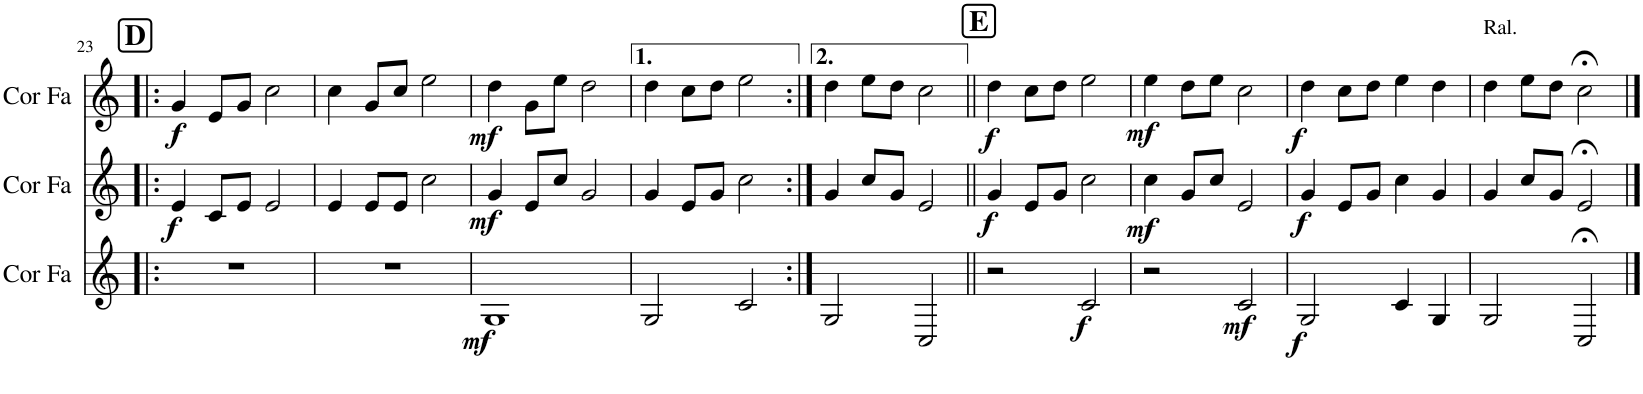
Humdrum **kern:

**kern	**dynam	**kern	**dynam	**kern	**dynam
*part3	*part3	*part2	*part2	*part1	*part1
*staff3	*staff3	*staff2	*staff2	*staff1	*staff1
*I"Cor en Fa	*	*I"Cor en Fa	*	*I"Cor en Fa	*
*I'Cor Fa	*	*I'Cor Fa	*	*I'Cor Fa	*
!!LO:PB:g=z
*clefG2	*	*clefG2	*	*clefG2	*
*Trd4c7	*	*Trd4c7	*	*Trd4c7	*
*k[]	*	*k[]	*	*k[]	*
*M4/4	*	*M4/4	*	*M4/4	*
!!LO:REH:place=s1:a:B:cj:fs=14:t=D
=23!|:	=23!|:	=23!|:	=23!|:	=23!|:	=23!|:
!	!	!	!LO:DY:b	!	!LO:DY:b
1r	.	4e/	f	4g/	f
.	.	8c/L	.	8e/L	.
.	.	8e/J	.	8g/J	.
.	.	2e/	.	2cc\	.
=24	=24	=24	=24	=24	=24
1r	.	4e/	.	4cc\	.
.	.	8e/L	.	8g/L	.
.	.	8e/J	.	8cc/J	.
.	.	2cc\	.	2ee\	.
=25	=25	=25	=25	=25	=25
!	!LO:DY:b	!	!LO:DY:b	!	!LO:DY:b
1G	mf	4g/	mf	4dd\	mf
.	.	8e/L	.	8g\L	.
.	.	8cc/J	.	8ee\J	.
.	.	2g/	.	2dd\	.
=26	=26	=26	=26	=26	=26
2G/	.	4g/	.	4dd\	.
.	.	8e/L	.	8cc\L	.
.	.	8g/J	.	8dd\J	.
2c/	.	2cc\	.	2ee\	.
=27:|!	=27:|!	=27:|!	=27:|!	=27:|!	=27:|!
2G/	.	4g/	.	4dd\	.
.	.	8cc/L	.	8ee\L	.
.	.	8g/J	.	8dd\J	.
2C/	.	2e/	.	2cc\	.
!!LO:REH:place=s1:a:B:cj:fs=14:t=E
=28||	=28||	=28||	=28||	=28||	=28||
!	!	!	!LO:DY:b	!	!LO:DY:b
2r	.	4g/	f	4dd\	f
.	.	8e/L	.	8cc\L	.
.	.	8g/J	.	8dd\J	.
!	!LO:DY:b	!	!	!	!
2c/	f	2cc\	.	2ee\	.
=29	=29	=29	=29	=29	=29
!	!	!	!LO:DY:b	!	!LO:DY:b
2r	.	4cc\	mf	4ee\	mf
.	.	8g/L	.	8dd\L	.
.	.	8cc/J	.	8ee\J	.
!	!LO:DY:b	!	!	!	!
2c/	mf	2e/	.	2cc\	.
=30	=30	=30	=30	=30	=30
!	!LO:DY:b	!	!LO:DY:b	!	!LO:DY:b
2G/	f	4g/	f	4dd\	f
.	.	8e/L	.	8cc\L	.
.	.	8g/J	.	8dd\J	.
4c/	.	4cc\	.	4ee\	.
4G/	.	4g/	.	4dd\	.
=31	=31	=31	=31	=31	=31
!	!	!	!	!LO:TX:a:t=Ral.	!
2G/	.	4g/	.	4dd\	.
.	.	8cc/L	.	8ee\L	.
.	.	8g/J	.	8dd\J	.
2C;</	.	2e;</	.	2cc;<\	.
==	==	==	==	==	==
*-	*-	*-	*-	*-	*-
